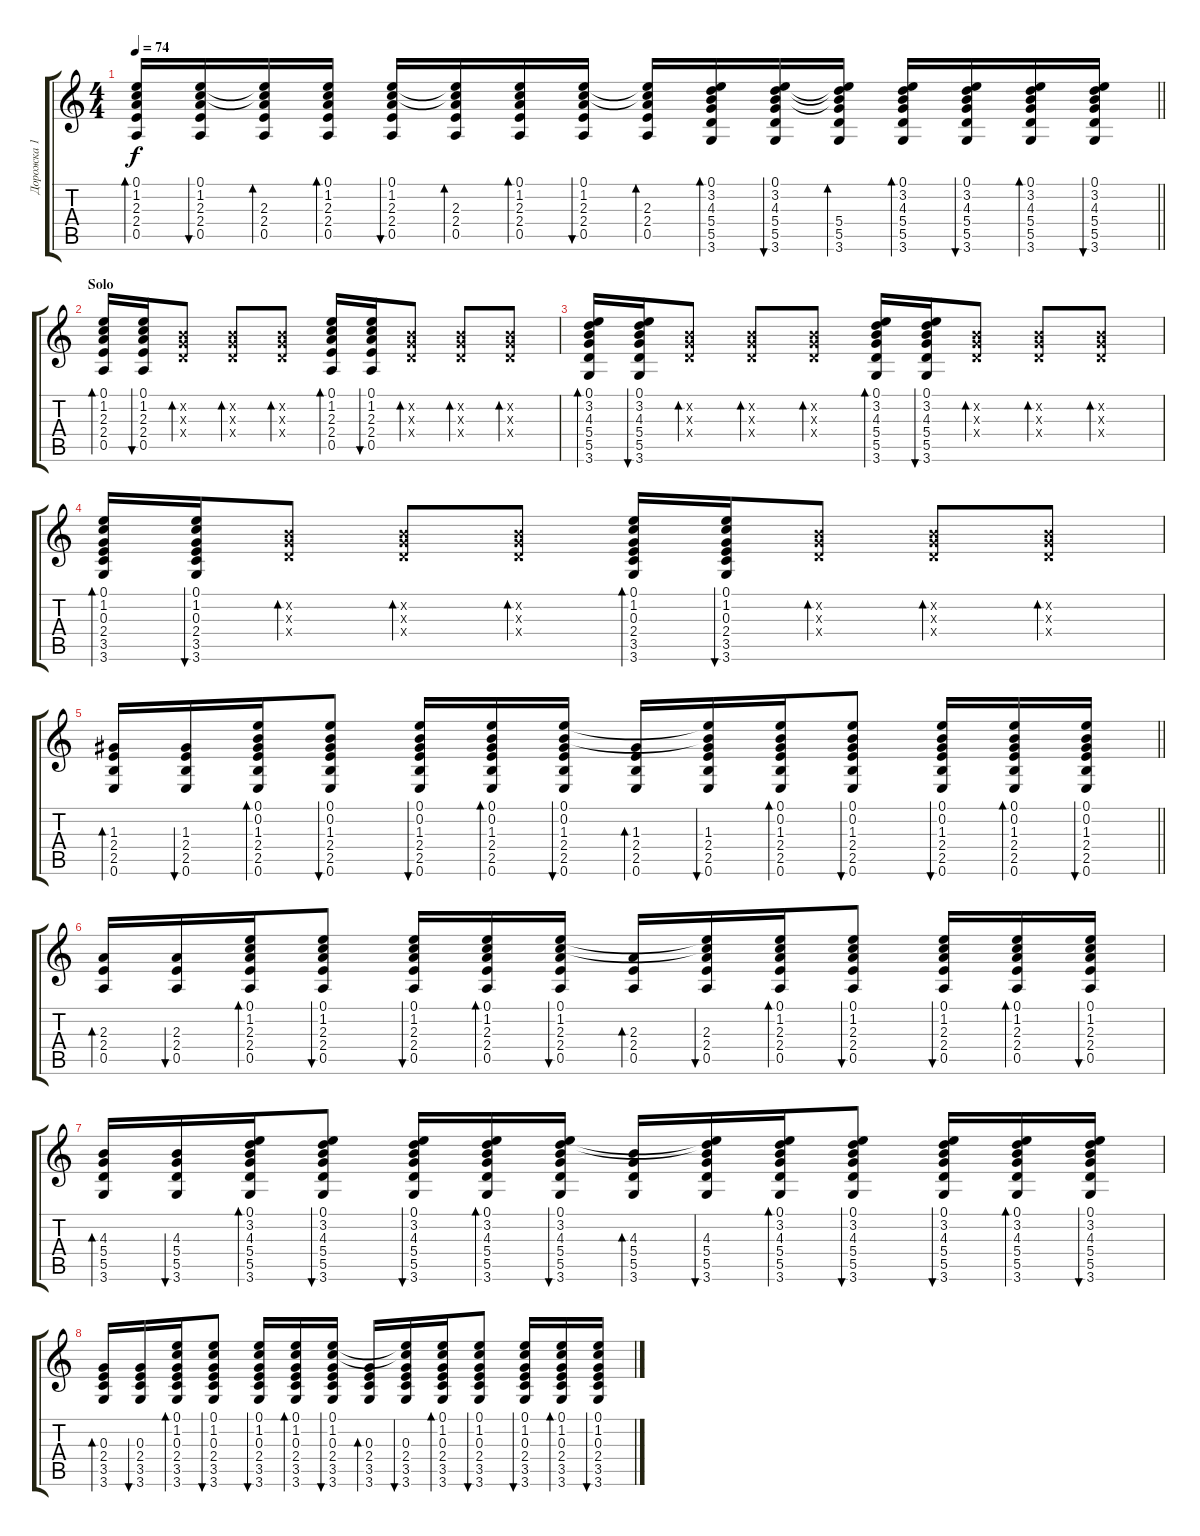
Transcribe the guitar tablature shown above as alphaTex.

\track ("Дорожка 1" "Дорожка 1") {instrument acousticguitarsteel}
\staff {score tabs}
\tuning (E4 B3 G3 D3 A2 E2) {hide}
\ts (4 4)
\tempo 74
\clef g2
\barLineRight lightlight
\ks c
(0.1 1.2 2.3 2.4 0.5).16{bd 30 dy f} (0.1 1.2 2.3 2.4 0.5).16{bu 30} (0.1{t} 1.2{t} 2.3 2.4 0.5).16{bd 30} (0.1 1.2 2.3 2.4 0.5).16{bd 30} (0.1 1.2 2.3 2.4 0.5).16{bu 30} (0.1{t} 1.2{t} 2.3 2.4 0.5).16{bd 30} (0.1 1.2 2.3 2.4 0.5).16{bd 30} (0.1 1.2 2.3 2.4 0.5).16{bu 30} (0.1{t} 1.2{t} 2.3 2.4 0.5).16{bd 30} (0.1 3.2 4.3 5.4 5.5 3.6).16{bd 30} (0.1 3.2 4.3 5.4 5.5 3.6).16{bu 30} (0.1{t} 3.2{t} 4.3{t} 5.4 5.5 3.6).16{bd 30} (0.1 3.2 4.3 5.4 5.5 3.6).16{bd 30} (0.1 3.2 4.3 5.4 5.5 3.6).16{bu 30} (0.1 3.2 4.3 5.4 5.5 3.6).16{bd 30} (0.1 3.2 4.3 5.4 5.5 3.6).16{bu 30} |
\section ("" "Solo")
(0.1 1.2 2.3 2.4 0.5).16{bd 30} (0.1 1.2 2.3 2.4 0.5).16{bu 30} (0.2{x} 0.3{x} 0.4{x}).8{bd 30} (0.2{x} 0.3{x} 0.4{x}).8{bd 30} (0.2{x} 0.3{x} 0.4{x}).8{bd 30} (0.1 1.2 2.3 2.4 0.5).16{bd 30} (0.1 1.2 2.3 2.4 0.5).16{bu 30} (0.2{x} 0.3{x} 0.4{x}).8{bd 30} (0.2{x} 0.3{x} 0.4{x}).8{bd 30} (0.2{x} 0.3{x} 0.4{x}).8{bd 30} |
(0.1 3.2 4.3 5.4 5.5 3.6).16{bd 30} (0.1 3.2 4.3 5.4 5.5 3.6).16{bu 30} (0.2{x} 0.3{x} 0.4{x}).8{bd 30} (0.2{x} 0.3{x} 0.4{x}).8{bd 30} (0.2{x} 0.3{x} 0.4{x}).8{bd 30} (0.1 3.2 4.3 5.4 5.5 3.6).16{bd 30} (0.1 3.2 4.3 5.4 5.5 3.6).16{bu 30} (0.2{x} 0.3{x} 0.4{x}).8{bd 30} (0.2{x} 0.3{x} 0.4{x}).8{bd 30} (0.2{x} 0.3{x} 0.4{x}).8{bd 30} |
(0.1 1.2 0.3 2.4 3.5 3.6).16{bd 30} (0.1 1.2 0.3 2.4 3.5 3.6).16{bu 30} (0.2{x} 0.3{x} 0.4{x}).8{bd 30} (0.2{x} 0.3{x} 0.4{x}).8{bd 30} (0.2{x} 0.3{x} 0.4{x}).8{bd 30} (0.1 1.2 0.3 2.4 3.5 3.6).16{bd 30} (0.1 1.2 0.3 2.4 3.5 3.6).16{bu 30} (0.2{x} 0.3{x} 0.4{x}).8{bd 30} (0.2{x} 0.3{x} 0.4{x}).8{bd 30} (0.2{x} 0.3{x} 0.4{x}).8{bd 30} |
\barLineRight lightlight
(1.3 2.4 2.5 0.6).16{bd 30} (1.3 2.4 2.5 0.6).16{bu 30} (0.1 0.2 1.3 2.4 2.5 0.6).16{bd 30} (0.1 0.2 1.3 2.4 2.5 0.6).8{bu 30} (0.1 0.2 1.3 2.4 2.5 0.6).16{bu 30} (0.1 0.2 1.3 2.4 2.5 0.6).16{bd 30} (0.1 0.2 1.3 2.4 2.5 0.6).16{bu 30} (1.3 2.4 2.5 0.6).16{bd 30} (0.1{t} 0.2{t} 1.3 2.4 2.5 0.6).16{bu 30} (0.1 0.2 1.3 2.4 2.5 0.6).16{bd 30} (0.1 0.2 1.3 2.4 2.5 0.6).8{bu 30} (0.1 0.2 1.3 2.4 2.5 0.6).16{bu 30} (0.1 0.2 1.3 2.4 2.5 0.6).16{bd 30} (0.1 0.2 1.3 2.4 2.5 0.6).16{bu 30} |
(2.3 2.4 0.5).16{bd 30} (2.3 2.4 0.5).16{bu 30} (0.1 1.2 2.3 2.4 0.5).16{bd 30} (0.1 1.2 2.3 2.4 0.5).8{bu 30} (0.1 1.2 2.3 2.4 0.5).16{bu 30} (0.1 1.2 2.3 2.4 0.5).16{bd 30} (0.1 1.2 2.3 2.4 0.5).16{bu 30} (2.3 2.4 0.5).16{bd 30} (0.1{t} 1.2{t} 2.3 2.4 0.5).16{bu 30} (0.1 1.2 2.3 2.4 0.5).16{bd 30} (0.1 1.2 2.3 2.4 0.5).8{bu 30} (0.1 1.2 2.3 2.4 0.5).16{bu 30} (0.1 1.2 2.3 2.4 0.5).16{bd 30} (0.1 1.2 2.3 2.4 0.5).16{bu 30} |
(4.3 5.4 5.5 3.6).16{bd 30} (4.3 5.4 5.5 3.6).16{bu 30} (0.1 3.2 4.3 5.4 5.5 3.6).16{bd 30} (0.1 3.2 4.3 5.4 5.5 3.6).8{bu 30} (0.1 3.2 4.3 5.4 5.5 3.6).16{bu 30} (0.1 3.2 4.3 5.4 5.5 3.6).16{bd 30} (0.1 3.2 4.3 5.4 5.5 3.6).16{bu 30} (4.3 5.4 5.5 3.6).16{bd 30} (0.1{t} 3.2{t} 4.3 5.4 5.5 3.6).16{bu 30} (0.1 3.2 4.3 5.4 5.5 3.6).16{bd 30} (0.1 3.2 4.3 5.4 5.5 3.6).8{bu 30} (0.1 3.2 4.3 5.4 5.5 3.6).16{bu 30} (0.1 3.2 4.3 5.4 5.5 3.6).16{bd 30} (0.1 3.2 4.3 5.4 5.5 3.6).16{bu 30} |
(0.3 2.4 3.5 3.6).16{bd 30} (0.3 2.4 3.5 3.6).16{bu 30} (0.1 1.2 0.3 2.4 3.5 3.6).16{bd 30} (0.1 1.2 0.3 2.4 3.5 3.6).8{bu 30} (0.1 1.2 0.3 2.4 3.5 3.6).16{bu 30} (0.1 1.2 0.3 2.4 3.5 3.6).16{bd 30} (0.1 1.2 0.3 2.4 3.5 3.6).16{bu 30} (0.3 2.4 3.5 3.6).16{bd 30} (0.1{t} 1.2{t} 0.3 2.4 3.5 3.6).16{bu 30} (0.1 1.2 0.3 2.4 3.5 3.6).16{bd 30} (0.1 1.2 0.3 2.4 3.5 3.6).8{bu 30} (0.1 1.2 0.3 2.4 3.5 3.6).16{bu 30} (0.1 1.2 0.3 2.4 3.5 3.6).16{bd 30} (0.1 1.2 0.3 2.4 3.5 3.6).16{bu 30}
